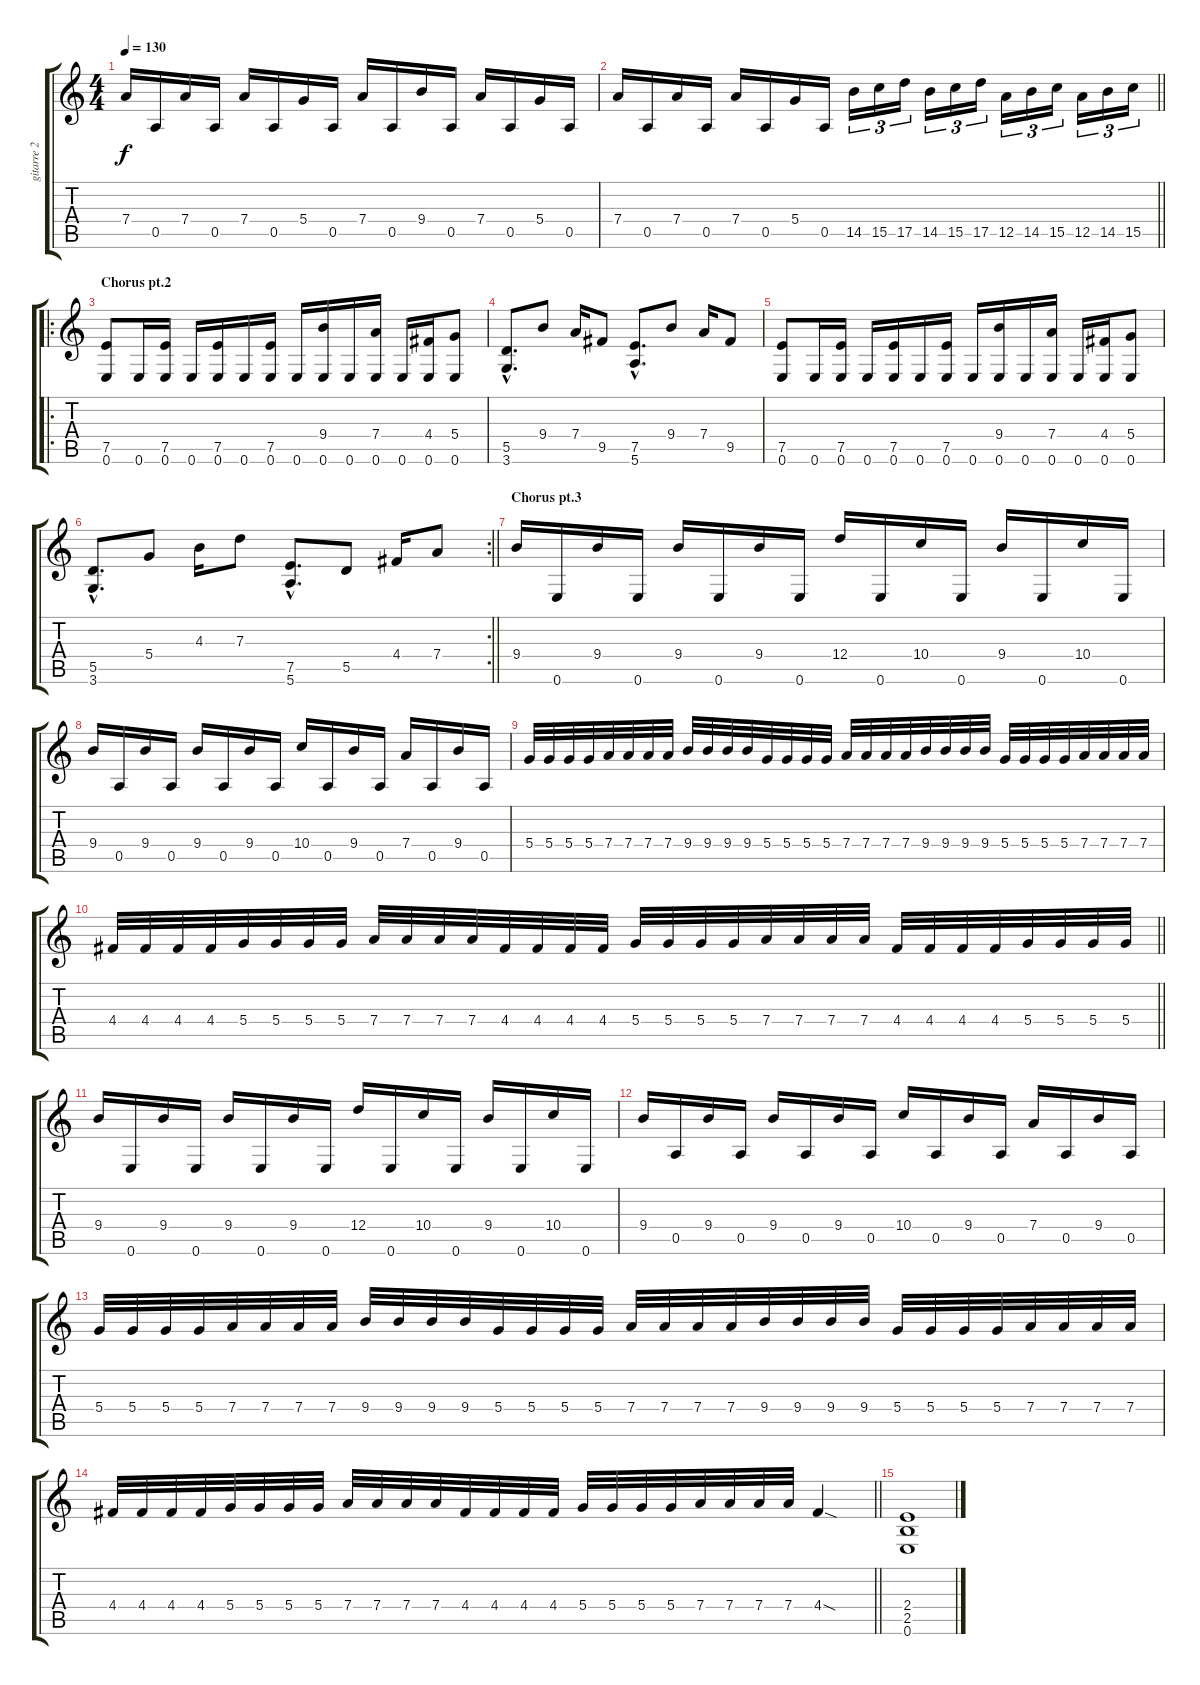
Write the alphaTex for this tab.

\track ("gitarre 2" "gitarre 2") {instrument distortionguitar}
\staff {score tabs}
\tuning (E4 B3 G3 D3 A2 E2) {hide}
\ts (4 4)
\tempo 130
\clef g2
\ks c
7.4.16{dy f} 0.5.16 7.4.16 0.5.16 7.4.16 0.5.16 5.4.16 0.5.16 7.4.16 0.5.16 9.4.16 0.5.16 7.4.16 0.5.16 5.4.16 0.5.16 |
\barLineRight lightlight
7.4.16 0.5.16 7.4.16 0.5.16 7.4.16 0.5.16 5.4.16 0.5.16 14.5.16{tu (3 2)} 15.5.16{tu (3 2)} 17.5.16{tu (3 2)} 14.5.16{tu (3 2)} 15.5.16{tu (3 2)} 17.5.16{tu (3 2)} 12.5.16{tu (3 2)} 14.5.16{tu (3 2)} 15.5.16{tu (3 2)} 12.5.16{tu (3 2)} 14.5.16{tu (3 2)} 15.5.16{tu (3 2)} |
\ro
\section ("" "Chorus pt.2")
(7.5 0.6).8 0.6.16 (7.5 0.6).16 0.6.16 (7.5 0.6).16 0.6.16 (7.5 0.6).16 0.6.16 (9.4 0.6).16 0.6.16 (7.4 0.6).16 0.6.16 (4.4 0.6).16 (5.4 0.6).8 |
(5.5{hac} 3.6{hac}).8{d} 9.4.8 7.4.16 9.5.8 (7.5{hac} 5.6{hac}).8{d} 9.4.8 7.4.16 9.5.8 |
(7.5 0.6).8 0.6.16 (7.5 0.6).16 0.6.16 (7.5 0.6).16 0.6.16 (7.5 0.6).16 0.6.16 (9.4 0.6).16 0.6.16 (7.4 0.6).16 0.6.16 (4.4 0.6).16 (5.4 0.6).8 |
\rc 2
\barLineRight lightlight
(5.5{hac} 3.6{hac}).8{d} 5.4.8 4.3.16 7.3.8 (7.5{hac} 5.6{hac}).8{d} 5.5.8 4.4.16 7.4.8 |
\section ("" "Chorus pt.3")
9.4.16 0.6.16 9.4.16 0.6.16 9.4.16 0.6.16 9.4.16 0.6.16 12.4.16 0.6.16 10.4.16 0.6.16 9.4.16 0.6.16 10.4.16 0.6.16 |
9.4.16 0.5.16 9.4.16 0.5.16 9.4.16 0.5.16 9.4.16 0.5.16 10.4.16 0.5.16 9.4.16 0.5.16 7.4.16 0.5.16 9.4.16 0.5.16 |
5.4.32 5.4.32 5.4.32 5.4.32 7.4.32 7.4.32 7.4.32 7.4.32 9.4.32 9.4.32 9.4.32 9.4.32 5.4.32 5.4.32 5.4.32 5.4.32 7.4.32 7.4.32 7.4.32 7.4.32 9.4.32 9.4.32 9.4.32 9.4.32 5.4.32 5.4.32 5.4.32 5.4.32 7.4.32 7.4.32 7.4.32 7.4.32 |
\barLineRight lightlight
4.4.32 4.4.32 4.4.32 4.4.32 5.4.32 5.4.32 5.4.32 5.4.32 7.4.32 7.4.32 7.4.32 7.4.32 4.4.32 4.4.32 4.4.32 4.4.32 5.4.32 5.4.32 5.4.32 5.4.32 7.4.32 7.4.32 7.4.32 7.4.32 4.4.32 4.4.32 4.4.32 4.4.32 5.4.32 5.4.32 5.4.32 5.4.32 |
9.4.16 0.6.16 9.4.16 0.6.16 9.4.16 0.6.16 9.4.16 0.6.16 12.4.16 0.6.16 10.4.16 0.6.16 9.4.16 0.6.16 10.4.16 0.6.16 |
9.4.16 0.5.16 9.4.16 0.5.16 9.4.16 0.5.16 9.4.16 0.5.16 10.4.16 0.5.16 9.4.16 0.5.16 7.4.16 0.5.16 9.4.16 0.5.16 |
5.4.32 5.4.32 5.4.32 5.4.32 7.4.32 7.4.32 7.4.32 7.4.32 9.4.32 9.4.32 9.4.32 9.4.32 5.4.32 5.4.32 5.4.32 5.4.32 7.4.32 7.4.32 7.4.32 7.4.32 9.4.32 9.4.32 9.4.32 9.4.32 5.4.32 5.4.32 5.4.32 5.4.32 7.4.32 7.4.32 7.4.32 7.4.32 |
\barLineRight lightlight
4.4.32 4.4.32 4.4.32 4.4.32 5.4.32 5.4.32 5.4.32 5.4.32 7.4.32 7.4.32 7.4.32 7.4.32 4.4.32 4.4.32 4.4.32 4.4.32 5.4.32 5.4.32 5.4.32 5.4.32 7.4.32 7.4.32 7.4.32 7.4.32 4.4{sod}.4 |
(2.4 2.5 0.6).1
